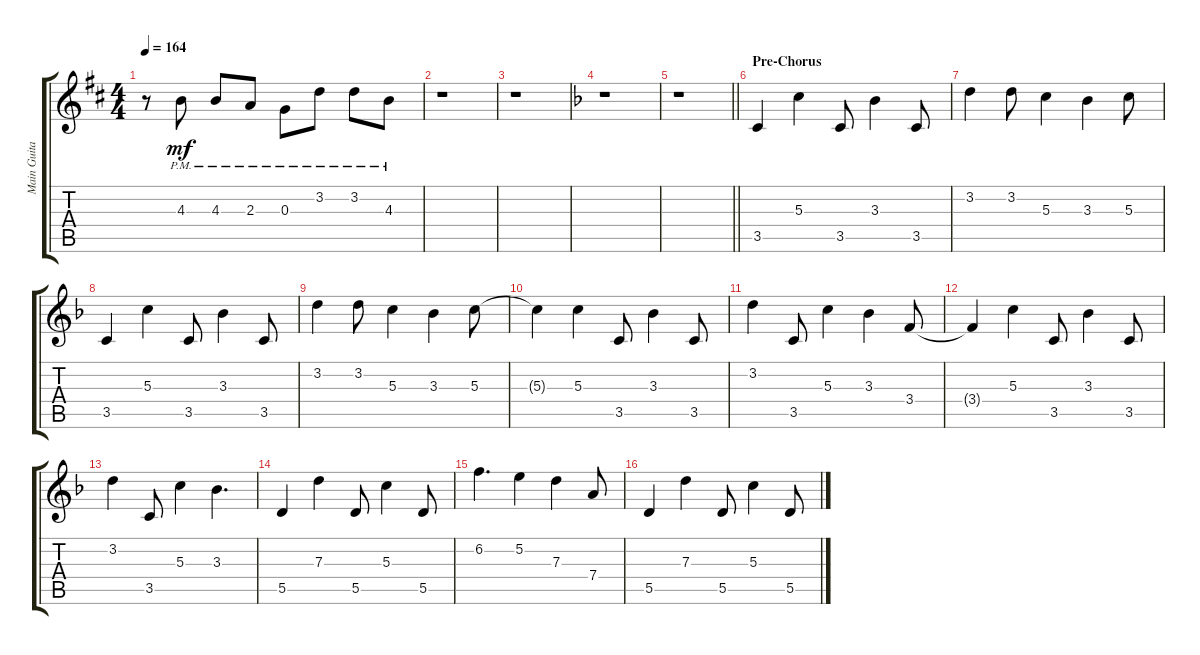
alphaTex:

\track ("Main Guitar" "Main Guita") {instrument electricguitarclean}
\staff {score tabs}
\tuning (E4 B3 G3 D3 A2 E2) {hide}
\ts (4 4)
\tempo 164
\clef g2
\ks bminor
r.8{dy mf} 4.3{pm}.8 4.3{pm}.8 2.3{pm}.8 0.3{pm}.8 3.2{pm}.8 3.2{pm}.8 4.3{pm}.8 |
r.1 |
r.1 |
\ks dminor
r.1 |
\barLineRight lightlight
r.1 |
\section ("" "Pre-Chorus")
3.5.4 5.3.4 3.5.8 3.3.4 3.5.8 |
3.2.4 3.2.8 5.3.4 3.3.4 5.3.8 |
3.5.4 5.3.4 3.5.8 3.3.4 3.5.8 |
3.2.4 3.2.8 5.3.4 3.3.4 5.3.8 |
5.3{t}.4 5.3.4 3.5.8 3.3.4 3.5.8 |
3.2.4 3.5.8 5.3.4 3.3.4 3.4.8 |
3.4{t}.4 5.3.4 3.5.8 3.3.4 3.5.8 |
3.2.4 3.5.8 5.3.4 3.3.4{d} |
5.5.4 7.3.4 5.5.8 5.3.4 5.5.8 |
6.2.4{d} 5.2.4 7.3.4 7.4.8 |
5.5.4 7.3.4 5.5.8 5.3.4 5.5.8
